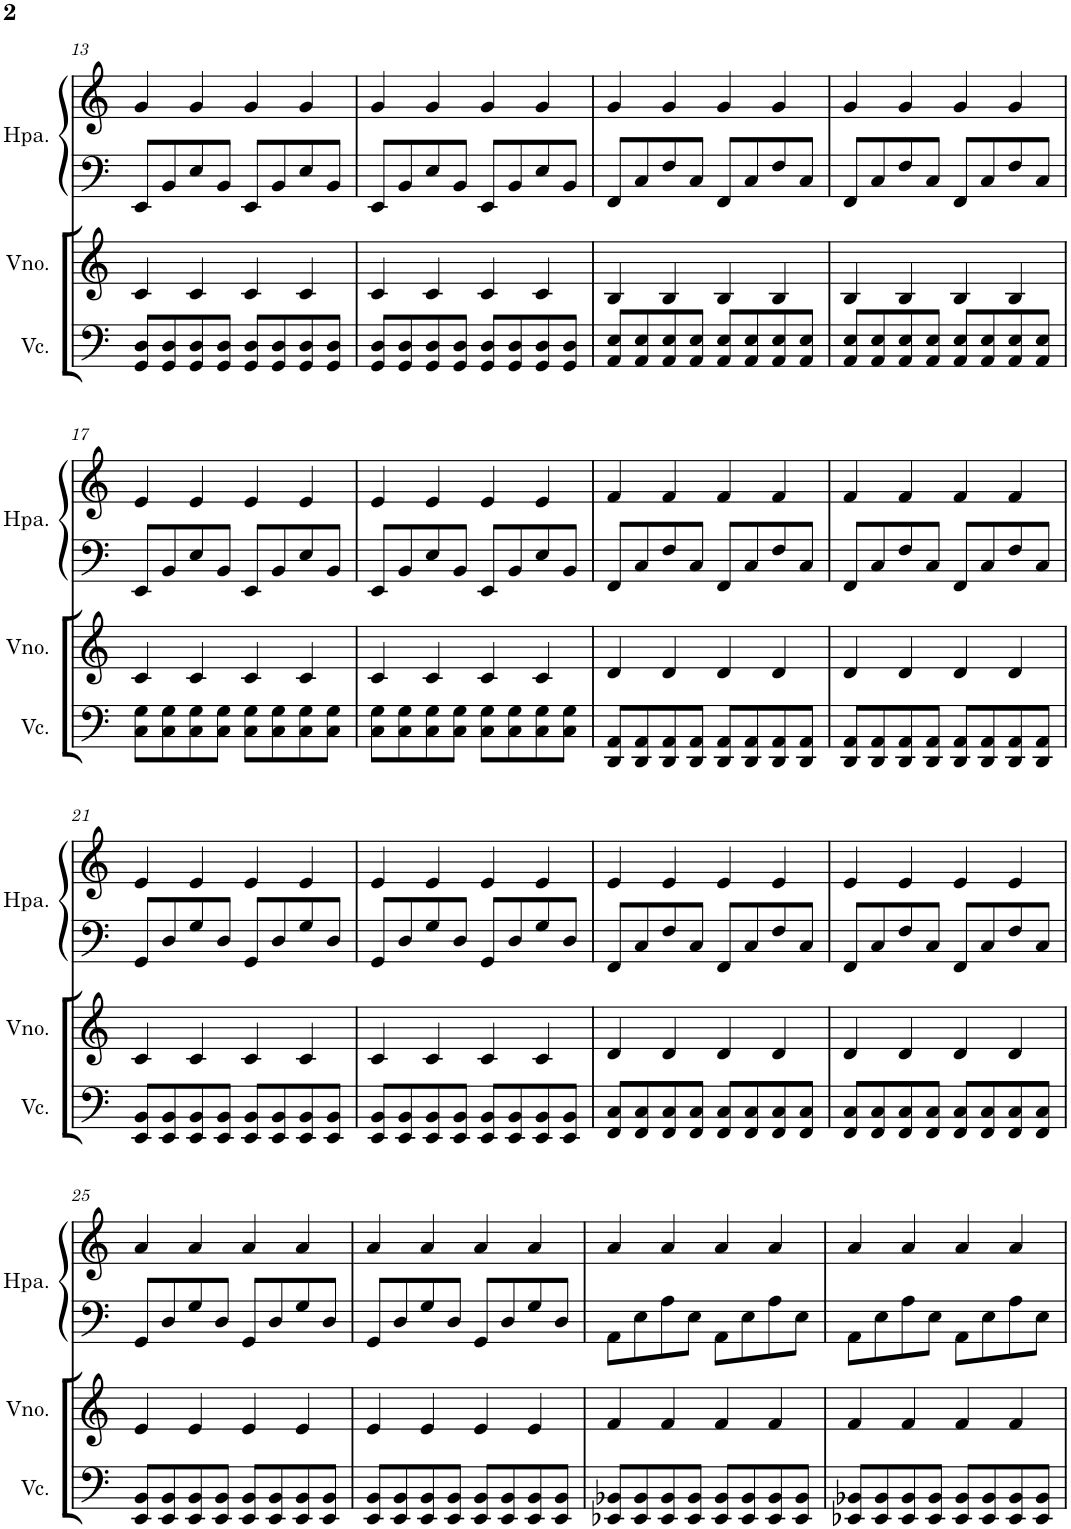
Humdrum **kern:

**kern	**kern	**kern	**kern
*part3	*part2	*part1	*part1
*staff4	*staff3	*staff2	*staff1
*I"Violoncelo	*I"Violino	*I"Harpa	*
*I'Vc.	*I'Vno.	*I'Hpa.	*
!!LO:PB:g=z
*clefF4	*clefG2	*clefF4	*clefG2
*k[]	*k[]	*k[]	*k[]
*M4/4	*M4/4	*M4/4	*M4/4
=13	=13	=13	=13
8GG/ 8D/L	4c/	8EE/L	4g/
8GG/ 8D/	.	8BB/	.
8GG/ 8D/	4c/	8E/	4g/
8GG/ 8D/J	.	8BB/J	.
8GG/ 8D/L	4c/	8EE/L	4g/
8GG/ 8D/	.	8BB/	.
8GG/ 8D/	4c/	8E/	4g/
8GG/ 8D/J	.	8BB/J	.
=14	=14	=14	=14
8GG/ 8D/L	4c/	8EE/L	4g/
8GG/ 8D/	.	8BB/	.
8GG/ 8D/	4c/	8E/	4g/
8GG/ 8D/J	.	8BB/J	.
8GG/ 8D/L	4c/	8EE/L	4g/
8GG/ 8D/	.	8BB/	.
8GG/ 8D/	4c/	8E/	4g/
8GG/ 8D/J	.	8BB/J	.
=15	=15	=15	=15
8AA/ 8E/L	4B/	8FF/L	4g/
8AA/ 8E/	.	8C/	.
8AA/ 8E/	4B/	8F/	4g/
8AA/ 8E/J	.	8C/J	.
8AA/ 8E/L	4B/	8FF/L	4g/
8AA/ 8E/	.	8C/	.
8AA/ 8E/	4B/	8F/	4g/
8AA/ 8E/J	.	8C/J	.
=16	=16	=16	=16
8AA/ 8E/L	4B/	8FF/L	4g/
8AA/ 8E/	.	8C/	.
8AA/ 8E/	4B/	8F/	4g/
8AA/ 8E/J	.	8C/J	.
8AA/ 8E/L	4B/	8FF/L	4g/
8AA/ 8E/	.	8C/	.
8AA/ 8E/	4B/	8F/	4g/
8AA/ 8E/J	.	8C/J	.
!!LO:LB:g=z
=17	=17	=17	=17
8C\ 8G\L	4c/	8EE/L	4e/
8C\ 8G\	.	8BB/	.
8C\ 8G\	4c/	8E/	4e/
8C\ 8G\J	.	8BB/J	.
8C\ 8G\L	4c/	8EE/L	4e/
8C\ 8G\	.	8BB/	.
8C\ 8G\	4c/	8E/	4e/
8C\ 8G\J	.	8BB/J	.
=18	=18	=18	=18
8C\ 8G\L	4c/	8EE/L	4e/
8C\ 8G\	.	8BB/	.
8C\ 8G\	4c/	8E/	4e/
8C\ 8G\J	.	8BB/J	.
8C\ 8G\L	4c/	8EE/L	4e/
8C\ 8G\	.	8BB/	.
8C\ 8G\	4c/	8E/	4e/
8C\ 8G\J	.	8BB/J	.
=19	=19	=19	=19
8DD/ 8AA/L	4d/	8FF/L	4f/
8DD/ 8AA/	.	8C/	.
8DD/ 8AA/	4d/	8F/	4f/
8DD/ 8AA/J	.	8C/J	.
8DD/ 8AA/L	4d/	8FF/L	4f/
8DD/ 8AA/	.	8C/	.
8DD/ 8AA/	4d/	8F/	4f/
8DD/ 8AA/J	.	8C/J	.
=20	=20	=20	=20
8DD/ 8AA/L	4d/	8FF/L	4f/
8DD/ 8AA/	.	8C/	.
8DD/ 8AA/	4d/	8F/	4f/
8DD/ 8AA/J	.	8C/J	.
8DD/ 8AA/L	4d/	8FF/L	4f/
8DD/ 8AA/	.	8C/	.
8DD/ 8AA/	4d/	8F/	4f/
8DD/ 8AA/J	.	8C/J	.
!!LO:LB:g=z
=21	=21	=21	=21
8EE/ 8BB/L	4c/	8GG/L	4e/
8EE/ 8BB/	.	8D/	.
8EE/ 8BB/	4c/	8G/	4e/
8EE/ 8BB/J	.	8D/J	.
8EE/ 8BB/L	4c/	8GG/L	4e/
8EE/ 8BB/	.	8D/	.
8EE/ 8BB/	4c/	8G/	4e/
8EE/ 8BB/J	.	8D/J	.
=22	=22	=22	=22
8EE/ 8BB/L	4c/	8GG/L	4e/
8EE/ 8BB/	.	8D/	.
8EE/ 8BB/	4c/	8G/	4e/
8EE/ 8BB/J	.	8D/J	.
8EE/ 8BB/L	4c/	8GG/L	4e/
8EE/ 8BB/	.	8D/	.
8EE/ 8BB/	4c/	8G/	4e/
8EE/ 8BB/J	.	8D/J	.
=23	=23	=23	=23
8FF/ 8C/L	4d/	8FF/L	4e/
8FF/ 8C/	.	8C/	.
8FF/ 8C/	4d/	8F/	4e/
8FF/ 8C/J	.	8C/J	.
8FF/ 8C/L	4d/	8FF/L	4e/
8FF/ 8C/	.	8C/	.
8FF/ 8C/	4d/	8F/	4e/
8FF/ 8C/J	.	8C/J	.
=24	=24	=24	=24
8FF/ 8C/L	4d/	8FF/L	4e/
8FF/ 8C/	.	8C/	.
8FF/ 8C/	4d/	8F/	4e/
8FF/ 8C/J	.	8C/J	.
8FF/ 8C/L	4d/	8FF/L	4e/
8FF/ 8C/	.	8C/	.
8FF/ 8C/	4d/	8F/	4e/
8FF/ 8C/J	.	8C/J	.
!!LO:LB:g=z
=25	=25	=25	=25
8EE/ 8BB/L	4e/	8GG/L	4a/
8EE/ 8BB/	.	8D/	.
8EE/ 8BB/	4e/	8G/	4a/
8EE/ 8BB/J	.	8D/J	.
8EE/ 8BB/L	4e/	8GG/L	4a/
8EE/ 8BB/	.	8D/	.
8EE/ 8BB/	4e/	8G/	4a/
8EE/ 8BB/J	.	8D/J	.
=26	=26	=26	=26
8EE/ 8BB/L	4e/	8GG/L	4a/
8EE/ 8BB/	.	8D/	.
8EE/ 8BB/	4e/	8G/	4a/
8EE/ 8BB/J	.	8D/J	.
8EE/ 8BB/L	4e/	8GG/L	4a/
8EE/ 8BB/	.	8D/	.
8EE/ 8BB/	4e/	8G/	4a/
8EE/ 8BB/J	.	8D/J	.
=27	=27	=27	=27
8EE-X/ 8BB-X/L	4f/	8AA\L	4a/
8EE-/ 8BB-/	.	8E\	.
8EE-/ 8BB-/	4f/	8A\	4a/
8EE-/ 8BB-/J	.	8E\J	.
8EE-/ 8BB-/L	4f/	8AA\L	4a/
8EE-/ 8BB-/	.	8E\	.
8EE-/ 8BB-/	4f/	8A\	4a/
8EE-/ 8BB-/J	.	8E\J	.
=28	=28	=28	=28
8EE-X/ 8BB-X/L	4f/	8AA\L	4a/
8EE-/ 8BB-/	.	8E\	.
8EE-/ 8BB-/	4f/	8A\	4a/
8EE-/ 8BB-/J	.	8E\J	.
8EE-/ 8BB-/L	4f/	8AA\L	4a/
8EE-/ 8BB-/	.	8E\	.
8EE-/ 8BB-/	4f/	8A\	4a/
8EE-/ 8BB-/J	.	8E\J	.
=	=	=	=
*-	*-	*-	*-
